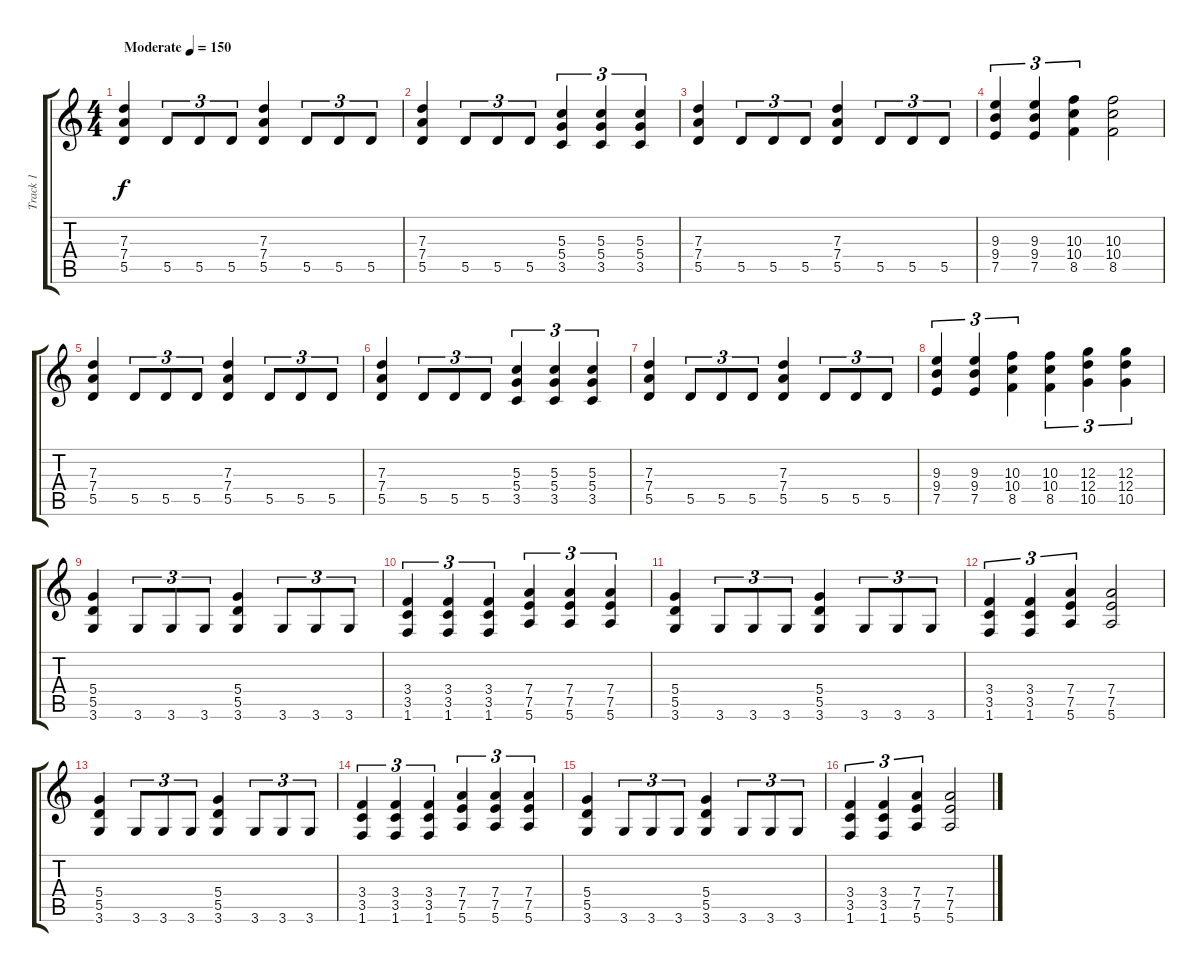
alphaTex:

\track ("Track 1" "Track 1") {instrument distortionguitar}
\staff {score tabs}
\tuning (E4 B3 G3 D3 A2 E2) {hide}
\ts (4 4)
\tempo (150 "Moderate")
\clef g2
\ks c
(7.3 7.4 5.5).4{dy f instrument distortionguitar} 5.5.8{tu (3 2)} 5.5.8{tu (3 2)} 5.5.8{tu (3 2)} (7.3 7.4 5.5).4 5.5.8{tu (3 2)} 5.5.8{tu (3 2)} 5.5.8{tu (3 2)} |
(7.3 7.4 5.5).4 5.5.8{tu (3 2)} 5.5.8{tu (3 2)} 5.5.8{tu (3 2)} (5.3 5.4 3.5).4{tu (3 2)} (5.3 5.4 3.5).4{tu (3 2)} (5.3 5.4 3.5).4{tu (3 2)} |
(7.3 7.4 5.5).4 5.5.8{tu (3 2)} 5.5.8{tu (3 2)} 5.5.8{tu (3 2)} (7.3 7.4 5.5).4 5.5.8{tu (3 2)} 5.5.8{tu (3 2)} 5.5.8{tu (3 2)} |
(9.3 9.4 7.5).4{tu (3 2)} (9.3 9.4 7.5).4{tu (3 2)} (10.3 10.4 8.5).4{tu (3 2)} (10.3 10.4 8.5).2 |
(7.3 7.4 5.5).4 5.5.8{tu (3 2)} 5.5.8{tu (3 2)} 5.5.8{tu (3 2)} (7.3 7.4 5.5).4 5.5.8{tu (3 2)} 5.5.8{tu (3 2)} 5.5.8{tu (3 2)} |
(7.3 7.4 5.5).4 5.5.8{tu (3 2)} 5.5.8{tu (3 2)} 5.5.8{tu (3 2)} (5.3 5.4 3.5).4{tu (3 2)} (5.3 5.4 3.5).4{tu (3 2)} (5.3 5.4 3.5).4{tu (3 2)} |
(7.3 7.4 5.5).4 5.5.8{tu (3 2)} 5.5.8{tu (3 2)} 5.5.8{tu (3 2)} (7.3 7.4 5.5).4 5.5.8{tu (3 2)} 5.5.8{tu (3 2)} 5.5.8{tu (3 2)} |
(9.3 9.4 7.5).4{tu (3 2)} (9.3 9.4 7.5).4{tu (3 2)} (10.3 10.4 8.5).4{tu (3 2)} (10.3 10.4 8.5).4{tu (3 2)} (12.3 12.4 10.5).4{tu (3 2)} (12.3 12.4 10.5).4{tu (3 2)} |
(5.4 5.5 3.6).4 3.6.8{tu (3 2)} 3.6.8{tu (3 2)} 3.6.8{tu (3 2)} (5.4 5.5 3.6).4 3.6.8{tu (3 2)} 3.6.8{tu (3 2)} 3.6.8{tu (3 2)} |
(3.4 3.5 1.6).4{tu (3 2)} (3.4 3.5 1.6).4{tu (3 2)} (3.4 3.5 1.6).4{tu (3 2)} (7.4 7.5 5.6).4{tu (3 2)} (7.4 7.5 5.6).4{tu (3 2)} (7.4 7.5 5.6).4{tu (3 2)} |
(5.4 5.5 3.6).4 3.6.8{tu (3 2)} 3.6.8{tu (3 2)} 3.6.8{tu (3 2)} (5.4 5.5 3.6).4 3.6.8{tu (3 2)} 3.6.8{tu (3 2)} 3.6.8{tu (3 2)} |
(3.4 3.5 1.6).4{tu (3 2)} (3.4 3.5 1.6).4{tu (3 2)} (7.4 7.5 5.6).4{tu (3 2)} (7.4 7.5 5.6).2 |
(5.4 5.5 3.6).4 3.6.8{tu (3 2)} 3.6.8{tu (3 2)} 3.6.8{tu (3 2)} (5.4 5.5 3.6).4 3.6.8{tu (3 2)} 3.6.8{tu (3 2)} 3.6.8{tu (3 2)} |
(3.4 3.5 1.6).4{tu (3 2)} (3.4 3.5 1.6).4{tu (3 2)} (3.4 3.5 1.6).4{tu (3 2)} (7.4 7.5 5.6).4{tu (3 2)} (7.4 7.5 5.6).4{tu (3 2)} (7.4 7.5 5.6).4{tu (3 2)} |
(5.4 5.5 3.6).4 3.6.8{tu (3 2)} 3.6.8{tu (3 2)} 3.6.8{tu (3 2)} (5.4 5.5 3.6).4 3.6.8{tu (3 2)} 3.6.8{tu (3 2)} 3.6.8{tu (3 2)} |
(3.4 3.5 1.6).4{tu (3 2)} (3.4 3.5 1.6).4{tu (3 2)} (7.4 7.5 5.6).4{tu (3 2)} (7.4 7.5 5.6).2
